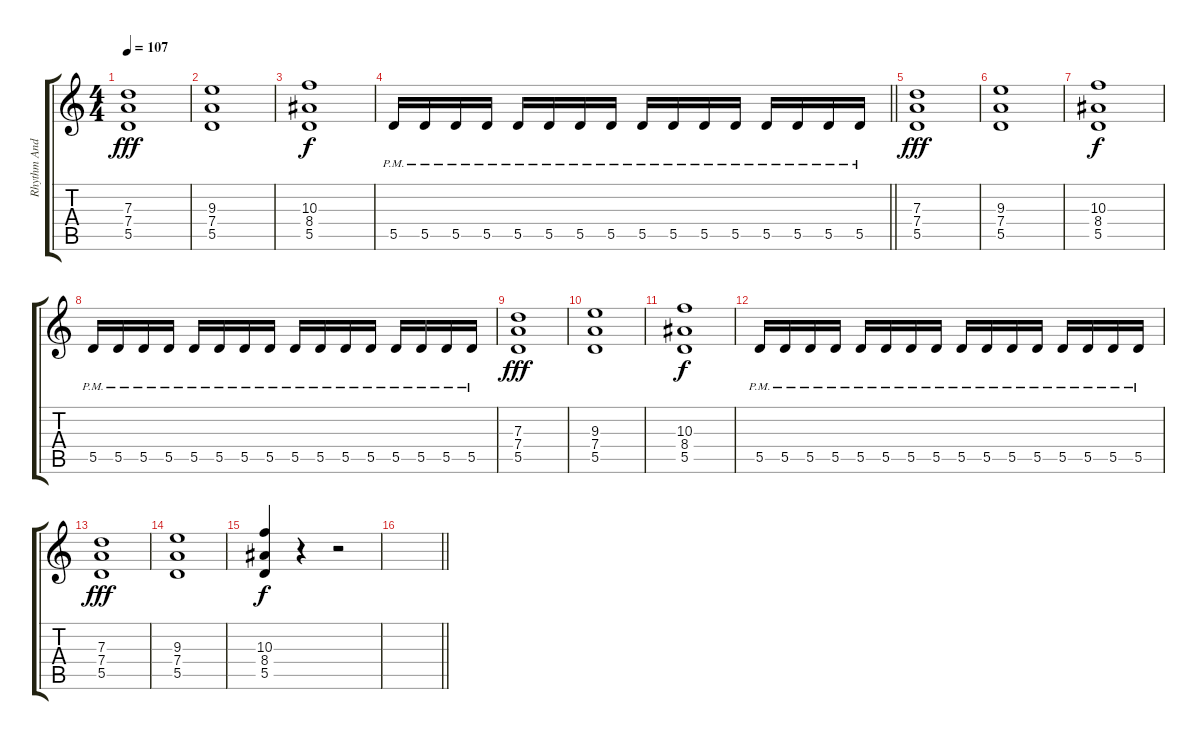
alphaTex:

\track ("Rhythm Andy LaRocque" "Rhythm And") {instrument distortionguitar}
\staff {score tabs}
\tuning (E4 B3 G3 D3 A2 E2) {hide}
\ts (4 4)
\tempo 107
\clef g2
\ks c
(7.3 7.4 5.5).1{dy fff} |
(9.3 7.4 5.5).1 |
(10.3 8.4 5.5).1{dy f} |
\barLineRight lightlight
5.5{pm}.16 5.5{pm}.16 5.5{pm}.16 5.5{pm}.16 5.5{pm}.16 5.5{pm}.16 5.5{pm}.16 5.5{pm}.16 5.5{pm}.16 5.5{pm}.16 5.5{pm}.16 5.5{pm}.16 5.5{pm}.16 5.5{pm}.16 5.5{pm}.16 5.5{pm}.16 |
(7.3 7.4 5.5).1{dy fff} |
(9.3 7.4 5.5).1 |
(10.3 8.4 5.5).1{dy f} |
5.5{pm}.16 5.5{pm}.16 5.5{pm}.16 5.5{pm}.16 5.5{pm}.16 5.5{pm}.16 5.5{pm}.16 5.5{pm}.16 5.5{pm}.16 5.5{pm}.16 5.5{pm}.16 5.5{pm}.16 5.5{pm}.16 5.5{pm}.16 5.5{pm}.16 5.5{pm}.16 |
(7.3 7.4 5.5).1{dy fff} |
(9.3 7.4 5.5).1 |
(10.3 8.4 5.5).1{dy f} |
5.5{pm}.16 5.5{pm}.16 5.5{pm}.16 5.5{pm}.16 5.5{pm}.16 5.5{pm}.16 5.5{pm}.16 5.5{pm}.16 5.5{pm}.16 5.5{pm}.16 5.5{pm}.16 5.5{pm}.16 5.5{pm}.16 5.5{pm}.16 5.5{pm}.16 5.5{pm}.16 |
(7.3 7.4 5.5).1{dy fff} |
(9.3 7.4 5.5).1 |
(10.3 8.4 5.5).4{dy f} r.4 r.2 |
\barLineRight lightlight
